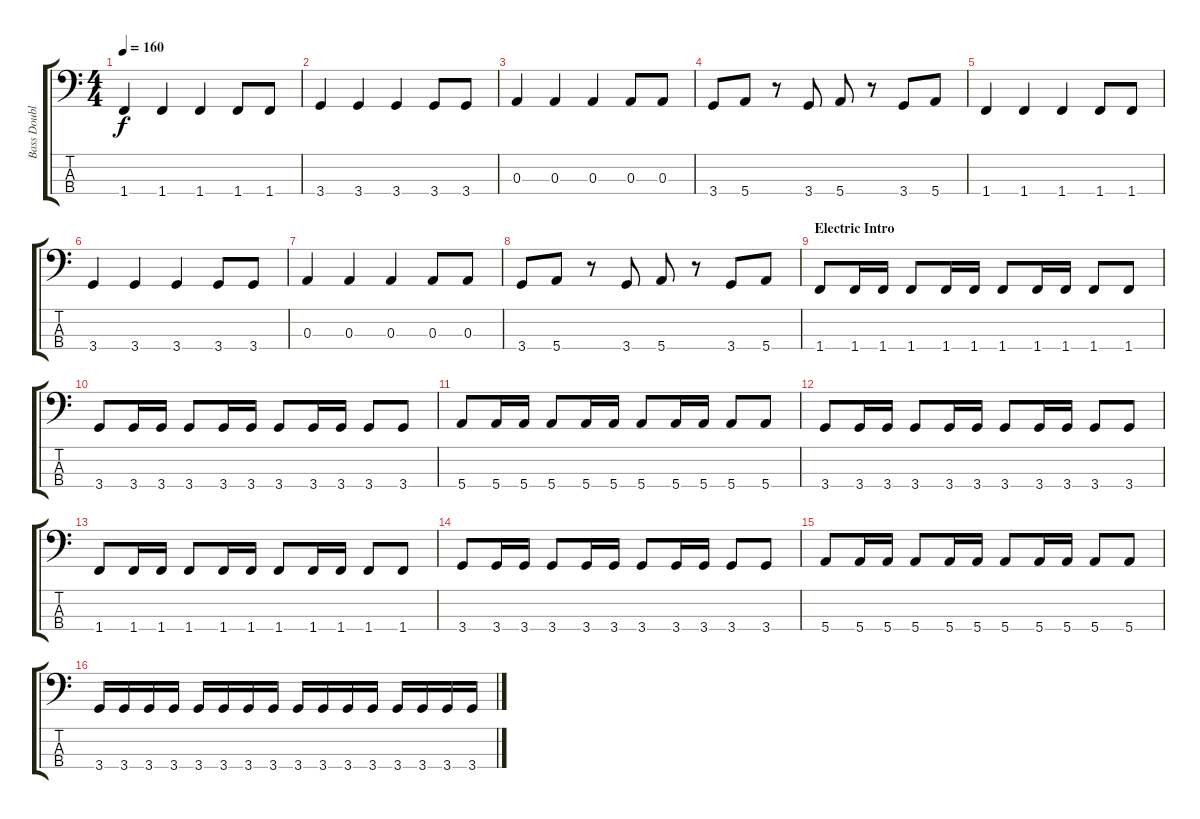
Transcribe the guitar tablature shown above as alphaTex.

\track ("Bass Double" "Bass Doubl") {instrument slapbass2}
\staff {score tabs}
\tuning (G2 D2 A1 E1) {hide}
\ts (4 4)
\tempo 160
\clef f4
\ks c
1.4.4{dy f} 1.4.4 1.4.4 1.4.8 1.4.8 |
3.4.4 3.4.4 3.4.4 3.4.8 3.4.8 |
0.3.4 0.3.4 0.3.4 0.3.8 0.3.8 |
3.4.8 5.4.8 r.8 3.4.8 5.4.8 r.8 3.4.8 5.4.8 |
1.4.4 1.4.4 1.4.4 1.4.8 1.4.8 |
3.4.4 3.4.4 3.4.4 3.4.8 3.4.8 |
0.3.4 0.3.4 0.3.4 0.3.8 0.3.8 |
3.4.8 5.4.8 r.8 3.4.8 5.4.8 r.8 3.4.8 5.4.8 |
\section ("" "Electric Intro")
1.4.8 1.4.16 1.4.16 1.4.8 1.4.16 1.4.16 1.4.8 1.4.16 1.4.16 1.4.8 1.4.8 |
3.4.8 3.4.16 3.4.16 3.4.8 3.4.16 3.4.16 3.4.8 3.4.16 3.4.16 3.4.8 3.4.8 |
5.4.8 5.4.16 5.4.16 5.4.8 5.4.16 5.4.16 5.4.8 5.4.16 5.4.16 5.4.8 5.4.8 |
3.4.8 3.4.16 3.4.16 3.4.8 3.4.16 3.4.16 3.4.8 3.4.16 3.4.16 3.4.8 3.4.8 |
1.4.8 1.4.16 1.4.16 1.4.8 1.4.16 1.4.16 1.4.8 1.4.16 1.4.16 1.4.8 1.4.8 |
3.4.8 3.4.16 3.4.16 3.4.8 3.4.16 3.4.16 3.4.8 3.4.16 3.4.16 3.4.8 3.4.8 |
5.4.8 5.4.16 5.4.16 5.4.8 5.4.16 5.4.16 5.4.8 5.4.16 5.4.16 5.4.8 5.4.8 |
3.4.16 3.4.16 3.4.16 3.4.16 3.4.16 3.4.16 3.4.16 3.4.16 3.4.16 3.4.16 3.4.16 3.4.16 3.4.16 3.4.16 3.4.16 3.4.16
